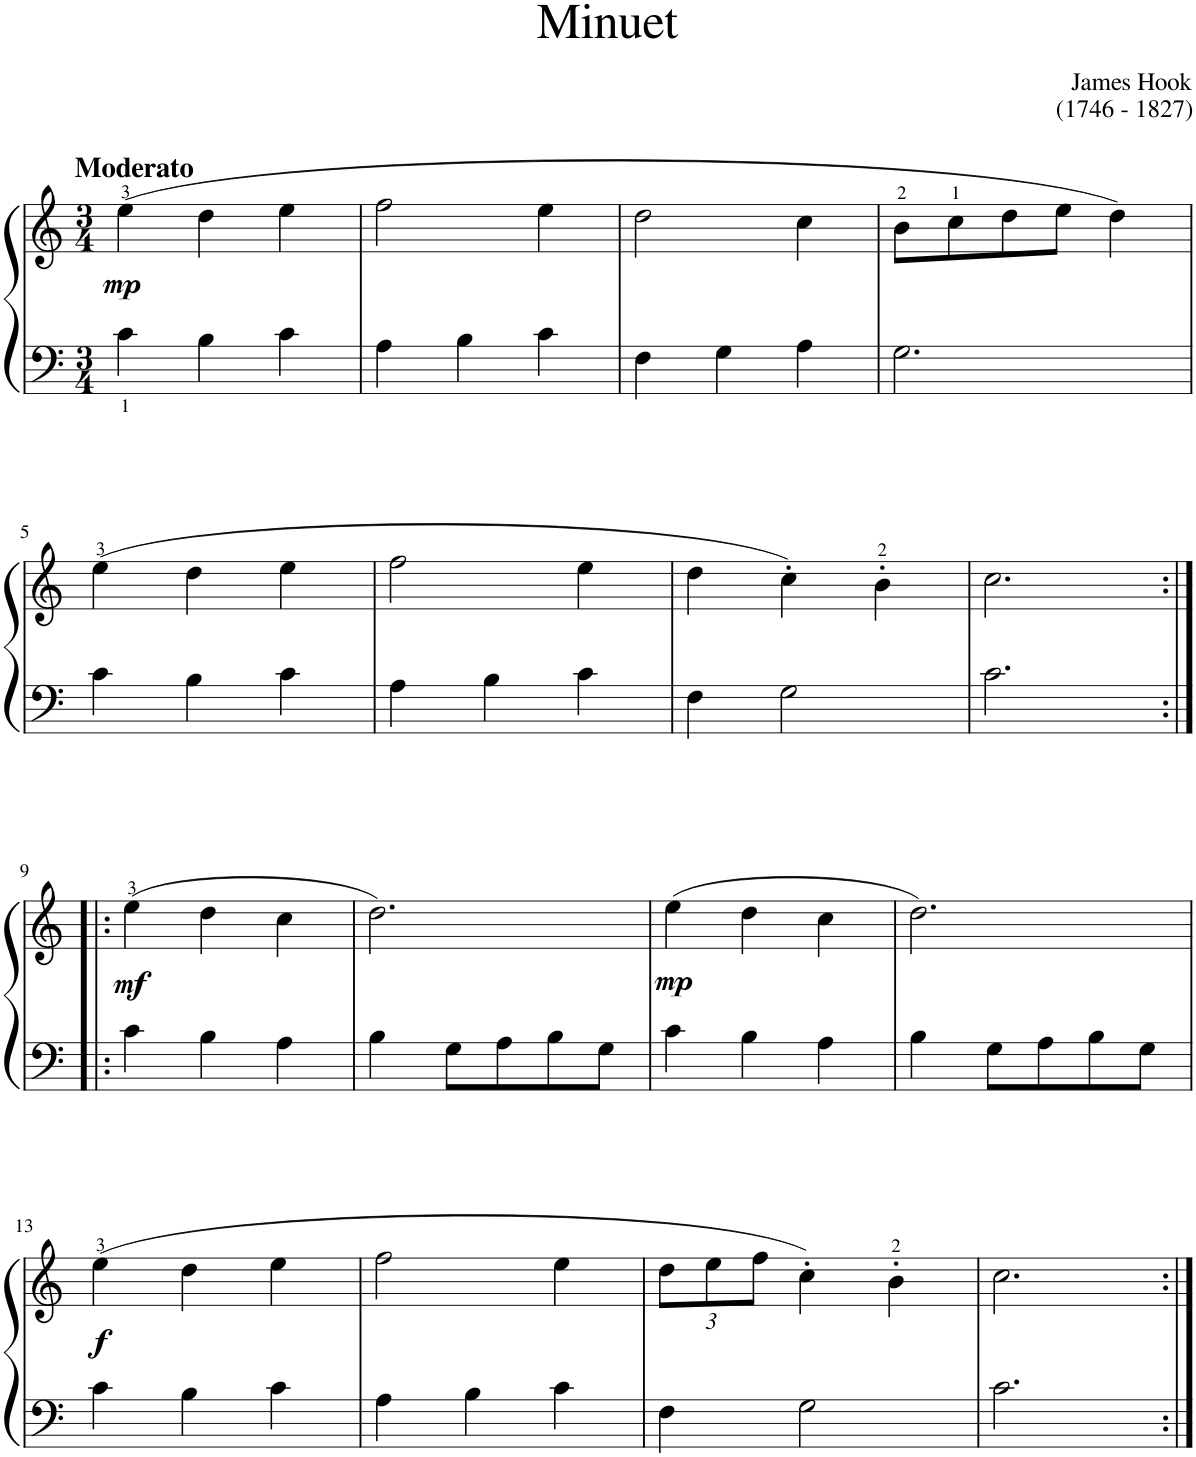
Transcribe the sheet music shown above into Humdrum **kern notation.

**kern	**kern	**dynam
*part1	*part1	*part1
*staff2	*staff1	*staff1/2
*I"Piano	*	*
*I'Pno	*	*
*clefF4	*clefG2	*
*k[]	*k[]	*
*M3/4	*M3/4	*
=1	=1	=1
!	!LO:TX:a:B:t=Moderato	!
!	!	!LO:DY:b
4c\	(4ee\	mp
4B\	4dd\	.
4c\	4ee\	.
=2	=2	=2
4A\	2ff\	.
4B\	.	.
4c\	4ee\	.
=3	=3	=3
4F\	2dd\	.
4G\	.	.
4A\	4cc\	.
=4	=4	=4
2.G\	8b\L	.
.	8cc\	.
.	8dd\	.
.	8ee\J	.
.	4dd\)	.
!!LO:LB:g=z
=5	=5	=5
4c\	(4ee\	.
4B\	4dd\	.
4c\	4ee\	.
=6	=6	=6
4A\	2ff\	.
4B\	.	.
4c\	4ee\	.
=7	=7	=7
4F\	4dd\	.
2G\	4cc'\)	.
.	4b'\	.
=8	=8	=8
2.c\	2.cc\	.
!!LO:LB:g=z
=9:|!|:	=9:|!|:	=9:|!|:
!	!	!LO:DY:b
4c\	(4ee\	mf
4B\	4dd\	.
4A\	4cc\	.
=10	=10	=10
4B\	2.dd\)	.
8G\L	.	.
8A\	.	.
8B\	.	.
8G\J	.	.
=11	=11	=11
!	!	!LO:DY:b
4c\	(4ee\	mp
4B\	4dd\	.
4A\	4cc\	.
=12	=12	=12
4B\	2.dd\)	.
8G\L	.	.
8A\	.	.
8B\	.	.
8G\J	.	.
!!LO:LB:g=z
=13	=13	=13
!	!	!LO:DY:b
4c\	(4ee\	f
4B\	4dd\	.
4c\	4ee\	.
=14	=14	=14
4A\	2ff\	.
4B\	.	.
4c\	4ee\	.
=15	=15	=15
*	*Xbrackettup	*
4F\	12dd\L	.
.	12ee\	.
.	12ff\J	.
2G\	4cc'\)	.
.	4b'\	.
=16	=16	=16
2.c\	2.cc\	.
=:|!	=:|!	=:|!
*-	*-	*-
